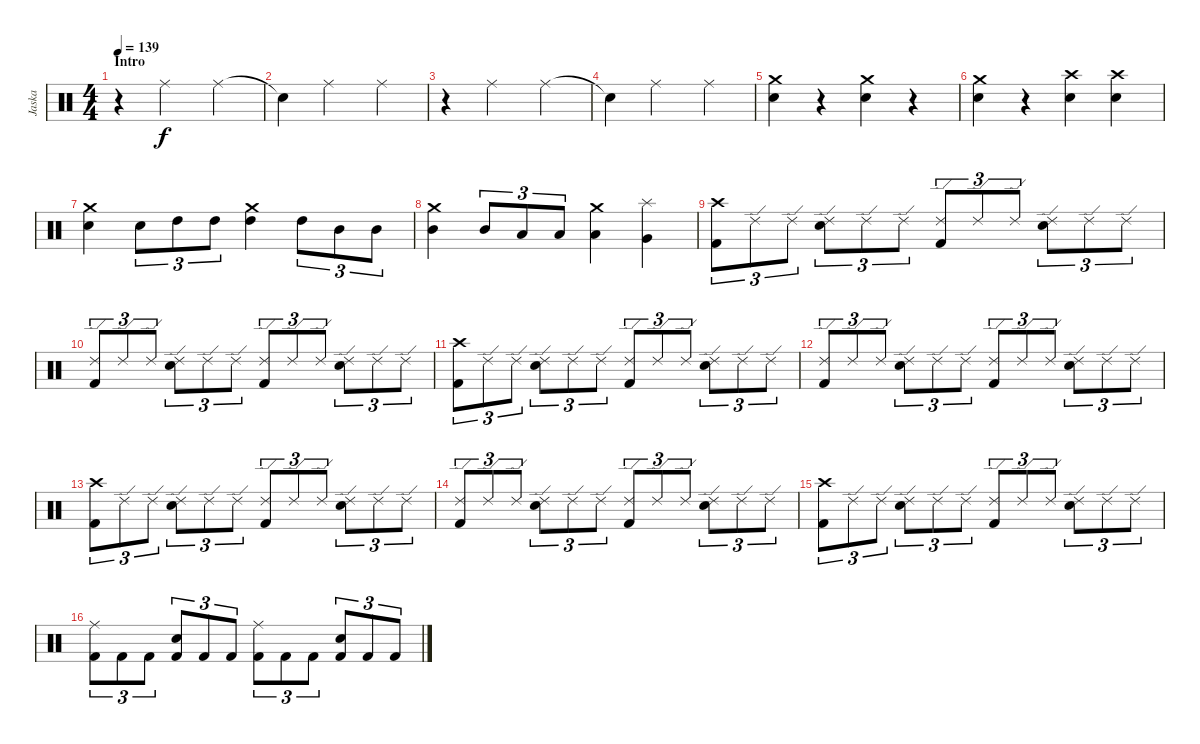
\track ("Jaska" "Jaska") {instrument percussion}
\staff {score}
\articulation defaults
\ts (4 4)
\section ("" "Intro")
\tempo 139
\clef neutral
\ks c
r.4{dy f} "Ride (middle)".2 "Ride (middle)".4 |
"Snare (hit)"{t}.4 "Ride (middle)".2 "Ride (middle)".4 |
r.4 "Ride (middle)".2 "Ride (middle)".4 |
"Snare (hit)"{t}.4 "Ride (middle)".2 "Ride (middle)".4 |
("Snare (hit) 2" "Crash medium (hit)").4 r.4 ("Snare (hit) 2" "Crash medium (hit)").4 r.4 |
("Snare (hit) 2" "Crash medium (hit)").4 r.4 ("Snare (hit) 2" "Crash high (hit)").4 ("Snare (hit) 2" "Crash high (hit)").4 |
("Snare (hit) 2" "Crash medium (hit)").4 "Snare (hit) 2".8{tu (3 2)} "High Tom (hit)".8{tu (3 2)} "High Tom (hit)".8{tu (3 2)} ("High Tom (hit)" "Crash medium (hit)").4 "High Tom (hit)".8{tu (3 2)} "Mid Tom (hit)".8{tu (3 2)} "Mid Tom (hit)".8{tu (3 2)} |
("Mid Tom (hit)" "Crash medium (hit)").4 "Mid Tom (hit)".8{tu (3 2)} "Low Tom (hit)".8{tu (3 2)} "Low Tom (hit)".8{tu (3 2)} ("Low Tom (hit)" "Crash medium (hit)").4 ("Very Low Tom (hit)" "Splash (hit)").4 |
("Crash high (hit)" "Kick (hit) 2").8{tu (3 2)} "Ride (edge) 2".8{tu (3 2)} "Ride (edge) 2".8{tu (3 2)} ("Ride (edge) 2" "Snare (hit) 2").8{tu (3 2)} "Ride (edge) 2".8{tu (3 2)} "Ride (edge) 2".8{tu (3 2)} ("Ride (edge) 2" "Kick (hit) 2").8{tu (3 2)} "Ride (edge) 2".8{tu (3 2)} "Ride (edge) 2".8{tu (3 2)} ("Ride (edge) 2" "Snare (hit) 2").8{tu (3 2)} "Ride (edge) 2".8{tu (3 2)} "Ride (edge) 2".8{tu (3 2)} |
("Ride (edge) 2" "Kick (hit) 2").8{tu (3 2)} "Ride (edge) 2".8{tu (3 2)} "Ride (edge) 2".8{tu (3 2)} ("Ride (edge) 2" "Snare (hit) 2").8{tu (3 2)} "Ride (edge) 2".8{tu (3 2)} "Ride (edge) 2".8{tu (3 2)} ("Ride (edge) 2" "Kick (hit) 2").8{tu (3 2)} "Ride (edge) 2".8{tu (3 2)} "Ride (edge) 2".8{tu (3 2)} ("Ride (edge) 2" "Snare (hit) 2").8{tu (3 2)} "Ride (edge) 2".8{tu (3 2)} "Ride (edge) 2".8{tu (3 2)} |
("Crash high (hit)" "Kick (hit) 2").8{tu (3 2)} "Ride (edge) 2".8{tu (3 2)} "Ride (edge) 2".8{tu (3 2)} ("Ride (edge) 2" "Snare (hit) 2").8{tu (3 2)} "Ride (edge) 2".8{tu (3 2)} "Ride (edge) 2".8{tu (3 2)} ("Ride (edge) 2" "Kick (hit) 2").8{tu (3 2)} "Ride (edge) 2".8{tu (3 2)} "Ride (edge) 2".8{tu (3 2)} ("Ride (edge) 2" "Snare (hit) 2").8{tu (3 2)} "Ride (edge) 2".8{tu (3 2)} "Ride (edge) 2".8{tu (3 2)} |
("Ride (edge) 2" "Kick (hit) 2").8{tu (3 2)} "Ride (edge) 2".8{tu (3 2)} "Ride (edge) 2".8{tu (3 2)} ("Ride (edge) 2" "Snare (hit) 2").8{tu (3 2)} "Ride (edge) 2".8{tu (3 2)} "Ride (edge) 2".8{tu (3 2)} ("Ride (edge) 2" "Kick (hit) 2").8{tu (3 2)} "Ride (edge) 2".8{tu (3 2)} "Ride (edge) 2".8{tu (3 2)} ("Ride (edge) 2" "Snare (hit) 2").8{tu (3 2)} "Ride (edge) 2".8{tu (3 2)} "Ride (edge) 2".8{tu (3 2)} |
("Crash high (hit)" "Kick (hit) 2").8{tu (3 2)} "Ride (edge) 2".8{tu (3 2)} "Ride (edge) 2".8{tu (3 2)} ("Ride (edge) 2" "Snare (hit) 2").8{tu (3 2)} "Ride (edge) 2".8{tu (3 2)} "Ride (edge) 2".8{tu (3 2)} ("Ride (edge) 2" "Kick (hit) 2").8{tu (3 2)} "Ride (edge) 2".8{tu (3 2)} "Ride (edge) 2".8{tu (3 2)} ("Ride (edge) 2" "Snare (hit) 2").8{tu (3 2)} "Ride (edge) 2".8{tu (3 2)} "Ride (edge) 2".8{tu (3 2)} |
("Ride (edge) 2" "Kick (hit) 2").8{tu (3 2)} "Ride (edge) 2".8{tu (3 2)} "Ride (edge) 2".8{tu (3 2)} ("Ride (edge) 2" "Snare (hit) 2").8{tu (3 2)} "Ride (edge) 2".8{tu (3 2)} "Ride (edge) 2".8{tu (3 2)} ("Ride (edge) 2" "Kick (hit) 2").8{tu (3 2)} "Ride (edge) 2".8{tu (3 2)} "Ride (edge) 2".8{tu (3 2)} ("Ride (edge) 2" "Snare (hit) 2").8{tu (3 2)} "Ride (edge) 2".8{tu (3 2)} "Ride (edge) 2".8{tu (3 2)} |
("Crash high (hit)" "Kick (hit) 2").8{tu (3 2)} "Ride (edge) 2".8{tu (3 2)} "Ride (edge) 2".8{tu (3 2)} ("Ride (edge) 2" "Snare (hit) 2").8{tu (3 2)} "Ride (edge) 2".8{tu (3 2)} "Ride (edge) 2".8{tu (3 2)} ("Ride (edge) 2" "Kick (hit) 2").8{tu (3 2)} "Ride (edge) 2".8{tu (3 2)} "Ride (edge) 2".8{tu (3 2)} ("Ride (edge) 2" "Snare (hit) 2").8{tu (3 2)} "Ride (edge) 2".8{tu (3 2)} "Ride (edge) 2".8{tu (3 2)} |
("Kick (hit) 2" "Ride (middle)").8{tu (3 2)} "Kick (hit) 2".8{tu (3 2)} "Kick (hit) 2".8{tu (3 2)} ("Kick (hit) 2" "Snare (hit) 2").8{tu (3 2)} "Kick (hit) 2".8{tu (3 2)} "Kick (hit) 2".8{tu (3 2)} ("Kick (hit) 2" "Ride (middle)").8{tu (3 2)} "Kick (hit) 2".8{tu (3 2)} "Kick (hit) 2".8{tu (3 2)} ("Kick (hit) 2" "Snare (hit) 2").8{tu (3 2)} "Kick (hit) 2".8{tu (3 2)} "Kick (hit) 2".8{tu (3 2)}
